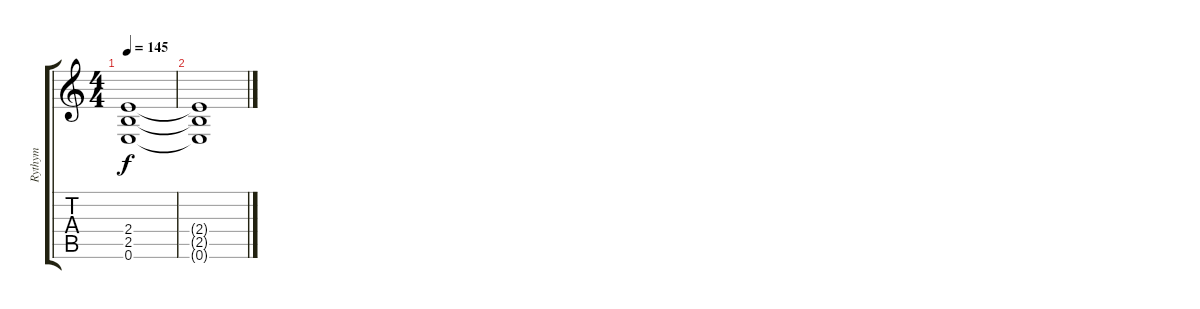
\track ("Rythym" "Rythym") {instrument distortionguitar}
\staff {score tabs}
\tuning (E4 B3 G3 D3 A2 E2) {hide}
\ts (4 4)
\tempo 145
\clef g2
\ks c
(2.4{t} 2.5{t} 0.6{t}).1{dy f} |
(2.4{t} 2.5{t} 0.6{t}).1
